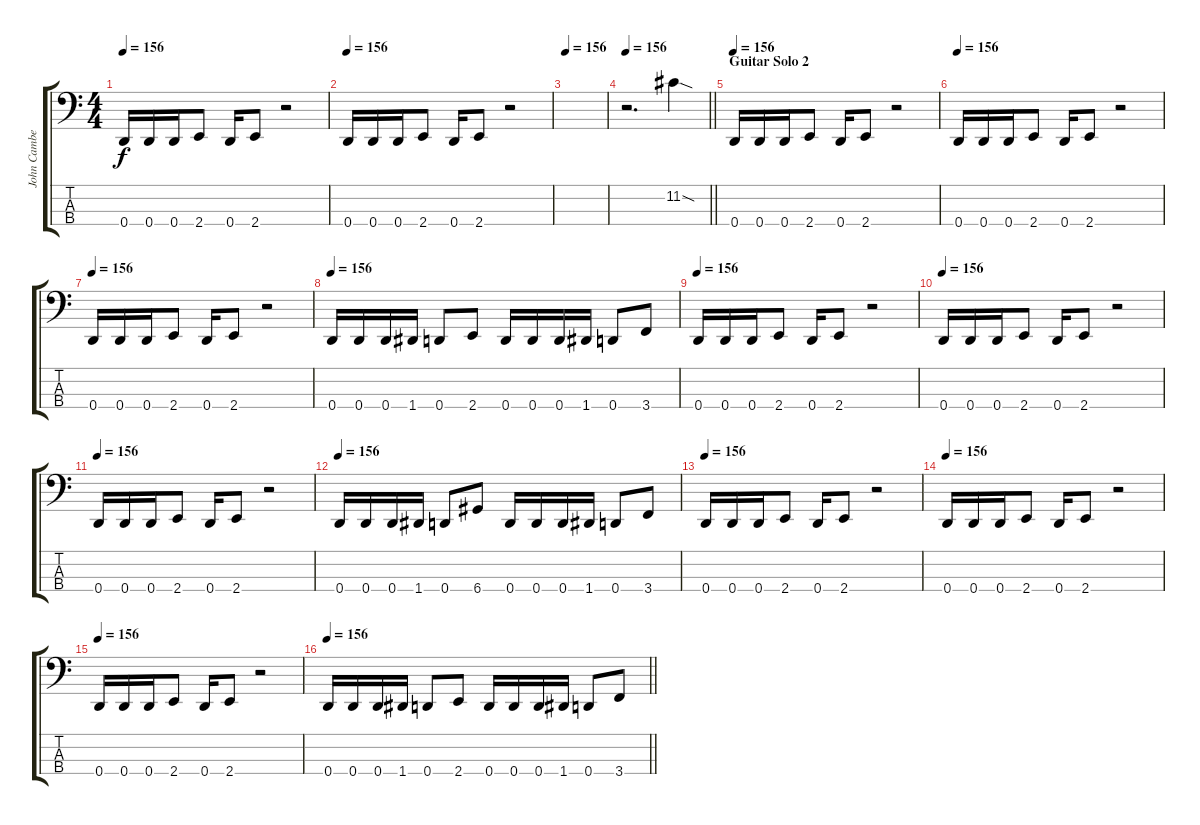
\track ("John Cambell" "John Cambe") {instrument electricbasspick}
\staff {score tabs}
\tuning (G2 D2 A1 D1) {hide}
\ts (4 4)
\tempo 156
\clef f4
\ks c
0.4.16{dy f} 0.4.16 0.4.16 2.4.8 0.4.16 2.4.8 r.2 |
\tempo 156
0.4.16 0.4.16 0.4.16 2.4.8 0.4.16 2.4.8 r.2 |
\tempo 156
|
\tempo 156
\barLineRight lightlight
r.2{d} 11.2{sod}.4 |
\section ("" "Guitar Solo 2")
\tempo 156
0.4.16 0.4.16 0.4.16 2.4.8 0.4.16 2.4.8 r.2 |
\tempo 156
0.4.16 0.4.16 0.4.16 2.4.8 0.4.16 2.4.8 r.2 |
\tempo 156
0.4.16 0.4.16 0.4.16 2.4.8 0.4.16 2.4.8 r.2 |
\tempo 156
0.4.16 0.4.16 0.4.16 1.4.16 0.4.8 2.4.8 0.4.16 0.4.16 0.4.16 1.4.16 0.4.8 3.4.8 |
\tempo 156
0.4.16 0.4.16 0.4.16 2.4.8 0.4.16 2.4.8 r.2 |
\tempo 156
0.4.16 0.4.16 0.4.16 2.4.8 0.4.16 2.4.8 r.2 |
\tempo 156
0.4.16 0.4.16 0.4.16 2.4.8 0.4.16 2.4.8 r.2 |
\tempo 156
0.4.16 0.4.16 0.4.16 1.4.16 0.4.8 6.4.8 0.4.16 0.4.16 0.4.16 1.4.16 0.4.8 3.4.8 |
\tempo 156
0.4.16 0.4.16 0.4.16 2.4.8 0.4.16 2.4.8 r.2 |
\tempo 156
0.4.16 0.4.16 0.4.16 2.4.8 0.4.16 2.4.8 r.2 |
\tempo 156
0.4.16 0.4.16 0.4.16 2.4.8 0.4.16 2.4.8 r.2 |
\tempo 156
\barLineRight lightlight
0.4.16 0.4.16 0.4.16 1.4.16 0.4.8 2.4.8 0.4.16 0.4.16 0.4.16 1.4.16 0.4.8 3.4.8
